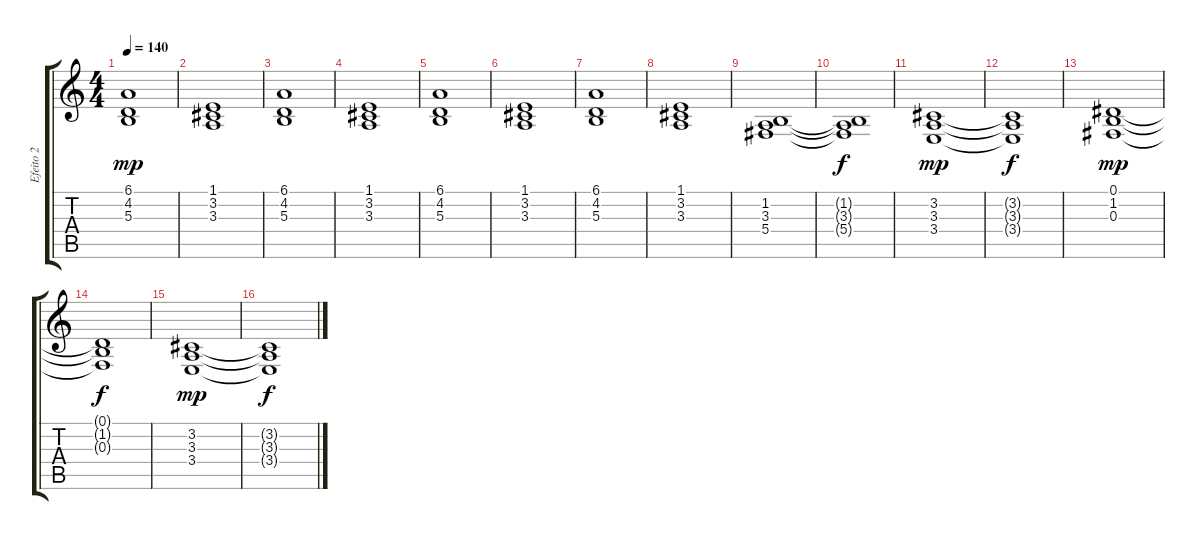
\track ("Efeito 2" "Efeito 2") {instrument stringensemble1}
\staff {score tabs}
\tuning (Eb4 Bb3 Gb3 Db3 Ab2 Eb2) {hide}
\ts (4 4)
\tempo 140
\clef g2
\ks c
(6.1 4.2 5.3).1{dy mp} |
(1.1 3.2 3.3).1 |
(6.1 4.2 5.3).1 |
(1.1 3.2 3.3).1 |
(6.1 4.2 5.3).1 |
(1.1 3.2 3.3).1 |
(6.1 4.2 5.3).1 |
(1.1 3.2 3.3).1 |
(1.2 3.3 5.4).1 |
(1.2{t} 3.3{t} 5.4{t}).1{dy f} |
(3.2 3.3 3.4).1{dy mp} |
(3.2{t} 3.3{t} 3.4{t}).1{dy f} |
(0.1 1.2 0.3).1{dy mp} |
(0.1{t} 1.2{t} 0.3{t}).1{dy f} |
(3.2 3.3 3.4).1{dy mp} |
(3.2{t} 3.3{t} 3.4{t}).1{dy f}
